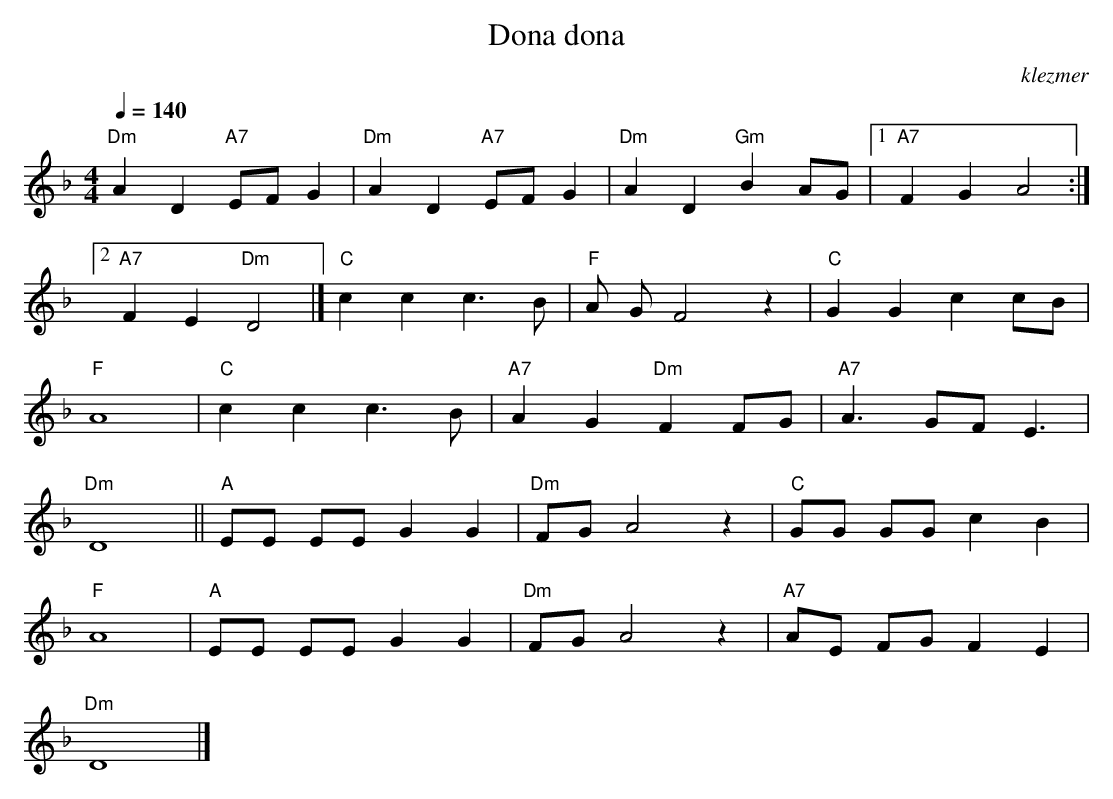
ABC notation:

X:1
T:Dona dona
O:klezmer
M:4/4
L:1/8
Q:1/4=140
K:Dm
V:1
"Dm" A2 D2 "A7" EF G2 |"Dm" A2 D2 "A7" EF G2 |"Dm" A2 D2 "Gm" B2 AG |1 "A7" F2 G2 A4 :|2
"A7" F2 E2 "Dm" D4 |]"C" c2 c2 c3 B|"F" A GF4 z2 |"C" G2 G2 c2 cB |
"F" A8 |"C" c2 c2 c3 B|"A7" A2 G2 "Dm" F2 FG |"A7" A3 GF E3 |
"Dm" D8 ||"A" EE EE G2 G2 |"Dm" FG A4 z2 |"C" GG GG c2 B2 |
"F" A8 |"A" EE EE G2 G2 |"Dm" FG A4 z2 |"A7" AE FG F2 E2 |
"Dm" D8 |]
